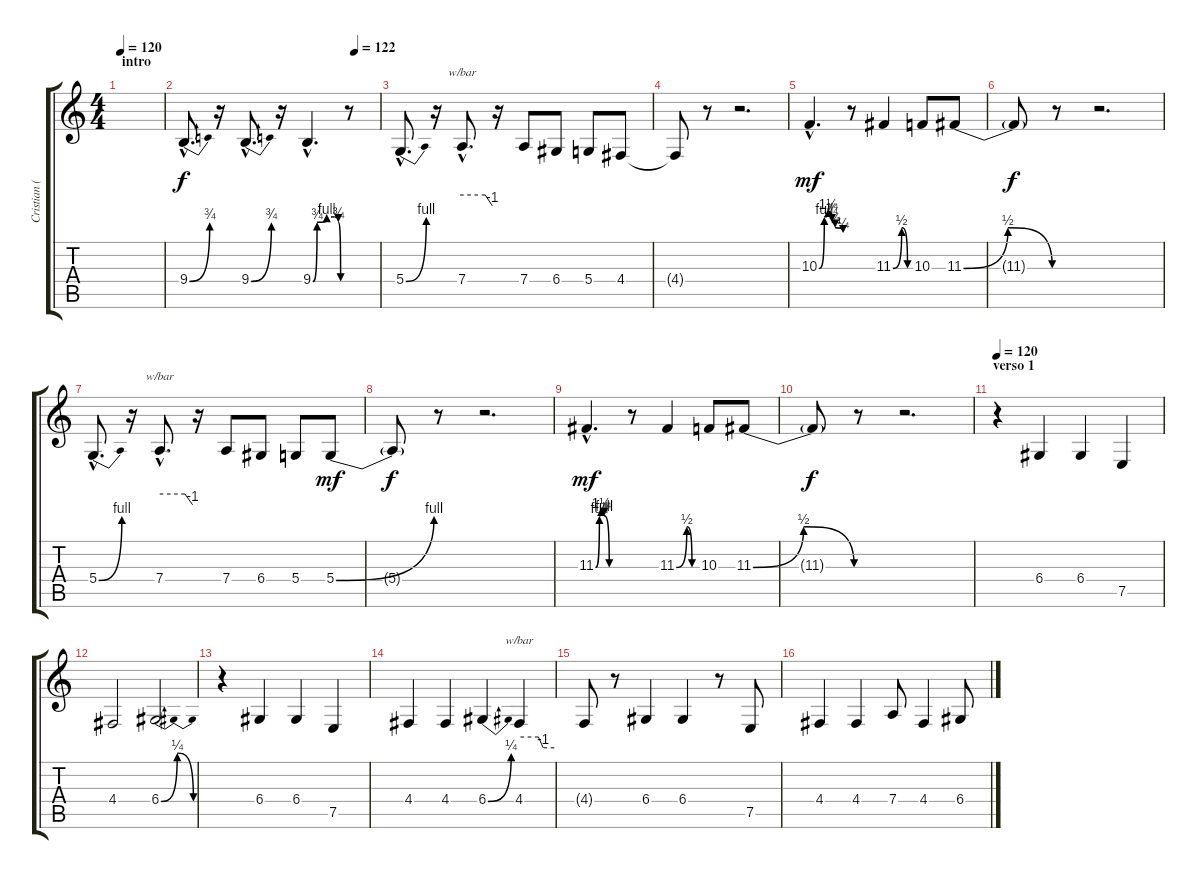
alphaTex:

\track ("Cristian (voz)" "Cristian (") {instrument lead6voice}
\staff {score tabs}
\tuning (E4 B3 G3 D3 A2 E2) {hide}
\ts (4 4)
\section ("" "intro")
\tempo 120
\clef g2
\ks c
|
\tempo (122 0.875)
9.4{be (bend 0 0 60 3) hac}.8{d} r.16 9.4{be (bend 0 0 60 3) hac}.8{d} r.16 9.4{be (custom 0 0 9 3 30 4 47 4 55 3 60 0) hac}.4{d} r.8{instrument lead6voice} |
5.4{be (bend 0 0 60 4) hac}.8{d} r.16 7.4{hac}.8{d tbe (custom default 0 0 46 0 60 -4)} r.16 7.4.8 6.4.8 5.4.8 4.4.8 |
4.4{t}.8 r.8 r.2{d} |
10.3{be (custom 0 0 13 4 23 5 32 3 40 2 60 1) hac}.4{d dy mf} r.8 11.3{be (custom 0 0 30 2 50 0 60 0)}.4 10.3.8 11.3{be (bendrelease 0 0 15 2 30 2 60 0)}.8 |
11.3{t}.8{dy f} r.8 r.2{d} |
5.4{be (bend 0 0 60 4) hac}.8{d} r.16 7.4{hac}.8{d tbe (custom default 0 0 46 0 60 -4)} r.16 7.4.8 6.4.8 5.4.8 5.4{be (bend 0 0 60 4)}.8{dy mf} |
5.4{t}.8{dy f} r.8 r.2{d} |
11.3{be (custom 0 0 8 4 12 5 18 4 29 0 60 0) hac}.4{d dy mf} r.8 11.3{be (custom 0 0 30 2 45 0 60 0)}.4 10.3.8 11.3{be (bendrelease 0 0 15 2 30 2 60 0)}.8 |
11.3{t}.8{dy f} r.8 r.2{d} |
\section ("" "verso 1")
\tempo 120
r.4{instrument lead6voice} 6.4.4 6.4.4 7.5.4 |
4.4.2 6.4{be (bendrelease 0 0 30 1 30 1 60 0)}.2 |
r.4 6.4.4 6.4.4 7.5.4 |
4.4.4 4.4.4 6.4{be (bend 0 0 60 1)}.4 4.4.4{tbe (custom default 0 0 33 0 41 -4 60 -4)} |
4.4{t}.8 r.8 6.4.4 6.4.4 r.8 7.5.8 |
4.4.4 4.4.4 7.4.8 4.4.4 6.4.8
